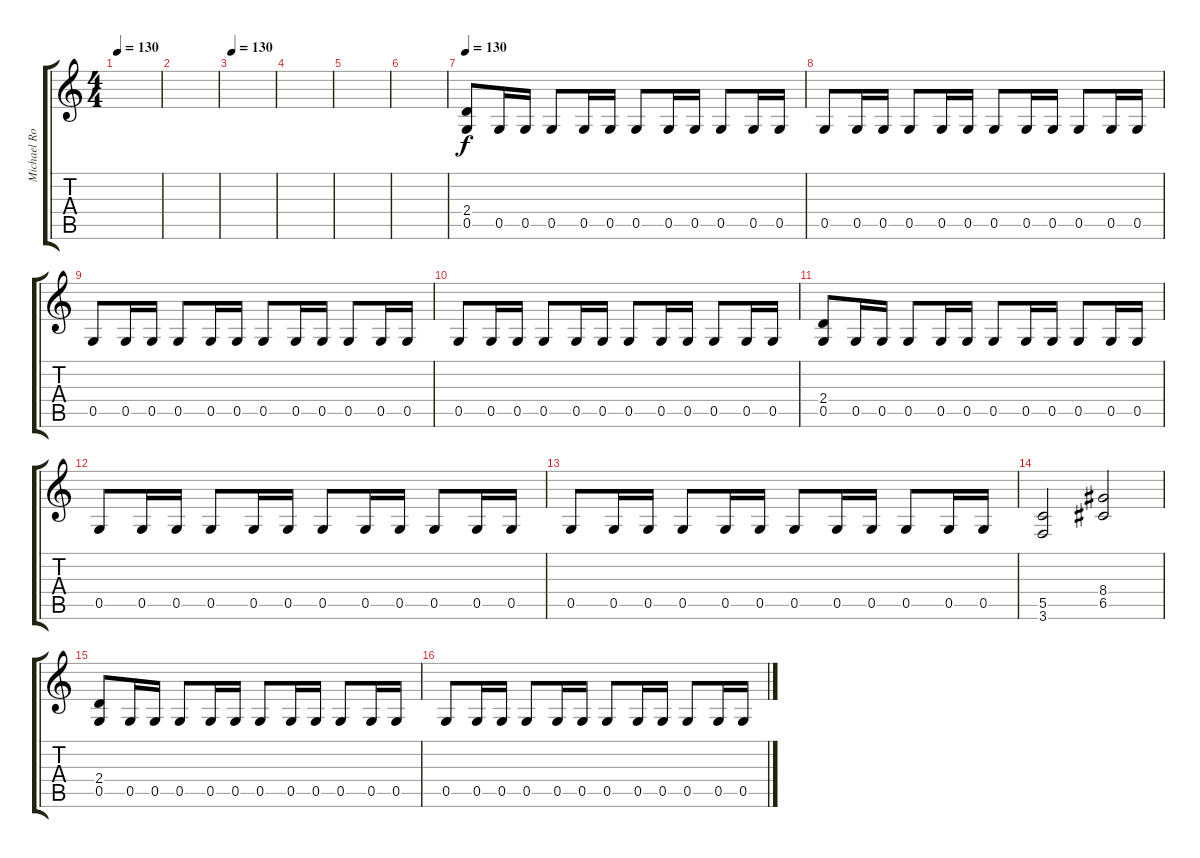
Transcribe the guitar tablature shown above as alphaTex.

\track ("Michael Romeo - Guitare rythmique" "Michael Ro") {instrument distortionguitar}
\staff {score tabs}
\tuning (D4 A3 F3 C3 G2 D2) {hide}
\ts (4 4)
\tempo 130
\clef g2
\ks c
|
|
\tempo 130
|
|
|
|
\tempo 130
(2.4 0.5).8{volume 12} 0.5.16 0.5.16 0.5.8 0.5.16 0.5.16 0.5.8 0.5.16 0.5.16 0.5.8 0.5.16 0.5.16 |
0.5.8 0.5.16 0.5.16 0.5.8 0.5.16 0.5.16 0.5.8 0.5.16 0.5.16 0.5.8 0.5.16 0.5.16 |
0.5.8 0.5.16 0.5.16 0.5.8 0.5.16 0.5.16 0.5.8 0.5.16 0.5.16 0.5.8 0.5.16 0.5.16 |
0.5.8 0.5.16 0.5.16 0.5.8 0.5.16 0.5.16 0.5.8 0.5.16 0.5.16 0.5.8 0.5.16 0.5.16 |
(2.4 0.5).8 0.5.16 0.5.16 0.5.8 0.5.16 0.5.16 0.5.8 0.5.16 0.5.16 0.5.8 0.5.16 0.5.16 |
0.5.8 0.5.16 0.5.16 0.5.8 0.5.16 0.5.16 0.5.8 0.5.16 0.5.16 0.5.8 0.5.16 0.5.16 |
0.5.8 0.5.16 0.5.16 0.5.8 0.5.16 0.5.16 0.5.8 0.5.16 0.5.16 0.5.8 0.5.16 0.5.16 |
(5.5 3.6).2 (8.4 6.5).2 |
(2.4 0.5).8 0.5.16 0.5.16 0.5.8 0.5.16 0.5.16 0.5.8 0.5.16 0.5.16 0.5.8 0.5.16 0.5.16 |
0.5.8 0.5.16 0.5.16 0.5.8 0.5.16 0.5.16 0.5.8 0.5.16 0.5.16 0.5.8 0.5.16 0.5.16
